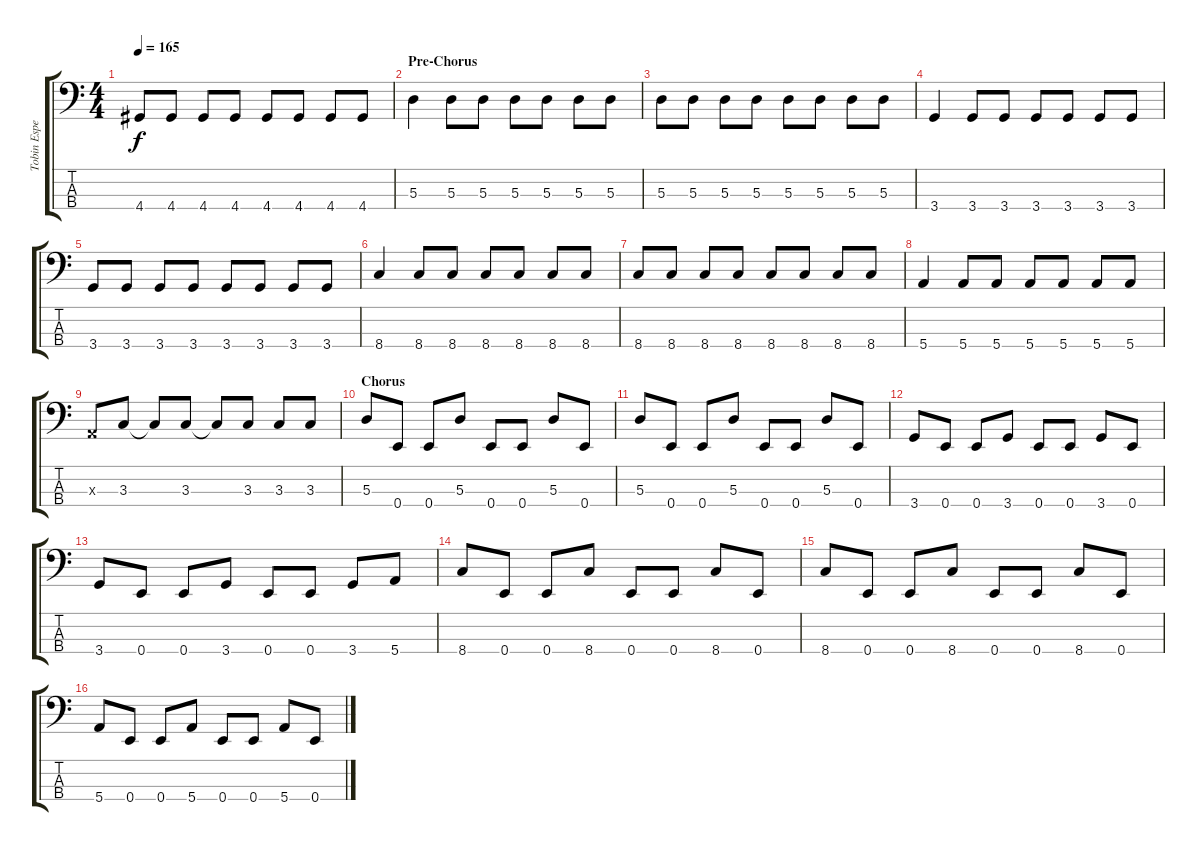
\track ("Tobin Esperance " "Tobin Espe") {instrument electricbassfinger}
\staff {score tabs}
\tuning (G2 D2 A1 E1) {hide}
\ts (4 4)
\tempo 165
\clef f4
\ks c
4.4.8{dy f} 4.4.8 4.4.8 4.4.8 4.4.8 4.4.8 4.4.8 4.4.8 |
\section ("" "Pre-Chorus")
5.3.4 5.3.8 5.3.8 5.3.8 5.3.8 5.3.8 5.3.8 |
5.3.8 5.3.8 5.3.8 5.3.8 5.3.8 5.3.8 5.3.8 5.3.8 |
3.4.4 3.4.8 3.4.8 3.4.8 3.4.8 3.4.8 3.4.8 |
3.4.8 3.4.8 3.4.8 3.4.8 3.4.8 3.4.8 3.4.8 3.4.8 |
8.4.4 8.4.8 8.4.8 8.4.8 8.4.8 8.4.8 8.4.8 |
8.4.8 8.4.8 8.4.8 8.4.8 8.4.8 8.4.8 8.4.8 8.4.8 |
5.4.4 5.4.8 5.4.8 5.4.8 5.4.8 5.4.8 5.4.8 |
0.3{x}.8 3.3.8 3.3{t}.8 3.3.8 3.3{t}.8 3.3.8 3.3.8 3.3.8 |
\section ("" "Chorus")
5.3.8 0.4.8 0.4.8 5.3.8 0.4.8 0.4.8 5.3.8 0.4.8 |
5.3.8 0.4.8 0.4.8 5.3.8 0.4.8 0.4.8 5.3.8 0.4.8 |
3.4.8 0.4.8 0.4.8 3.4.8 0.4.8 0.4.8 3.4.8 0.4.8 |
3.4.8 0.4.8 0.4.8 3.4.8 0.4.8 0.4.8 3.4.8 5.4.8 |
8.4.8 0.4.8 0.4.8 8.4.8 0.4.8 0.4.8 8.4.8 0.4.8 |
8.4.8 0.4.8 0.4.8 8.4.8 0.4.8 0.4.8 8.4.8 0.4.8 |
5.4.8 0.4.8 0.4.8 5.4.8 0.4.8 0.4.8 5.4.8 0.4.8
